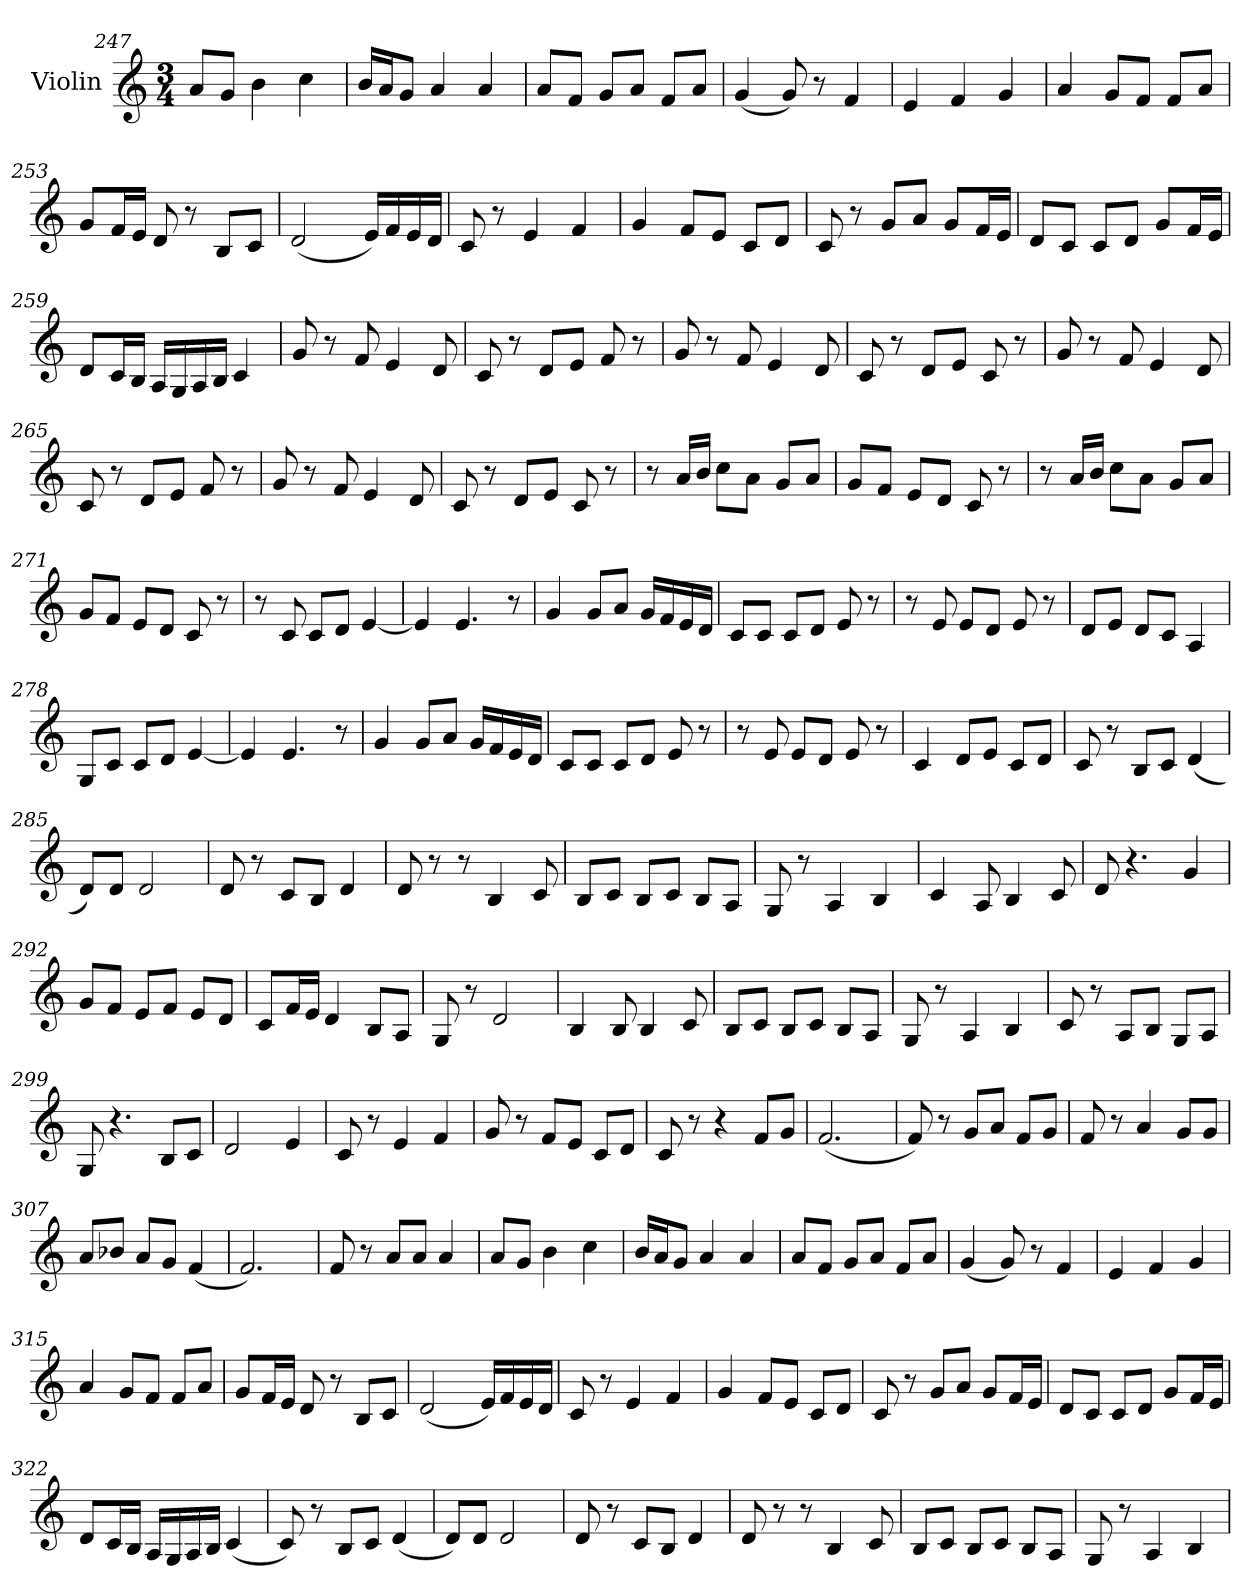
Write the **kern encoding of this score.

**kern
*part1
*staff1
*I"Violin
*clefG2
*k[]
*C:
*M3/4
=247
8a/L
8g/J
4b\
4cc\
=248
16b/LL
16a/J
8g/J
4a/
4a/
=249
8a/L
8f/J
8g/L
8a/J
8f/L
8a/J
=250
(4g/
8g/)
8r
4f/
!!LO:LB:g=z
=251
4e/
4f/
4g/
=252
4a/
8g/L
8f/J
8f/L
8a/J
=253
8g/L
16f/L
16e/JJ
8d/
8r
8B/L
8c/J
=254
(2d/
16e/LL)
16f/
16e/
16d/JJ
=255
8c/
8r
4e/
4f/
=256
4g/
8f/L
8e/J
8c/L
8d/J
!!LO:LB:g=z
=257
8c/
8r
8g/L
8a/J
8g/L
16f/L
16e/JJ
=258
8d/L
8c/J
8c/L
8d/J
8g/L
16f/L
16e/JJ
=259
8d/L
16c/L
16B/JJ
16A/LL
16G/
16A/
16B/JJ
4c/
=260
8g/
8r
8f/
4e/
8d/
=261
8c/
8r
8d/L
8e/J
8f/
8r
!!LO:LB:g=z
=262
8g/
8r
8f/
4e/
8d/
=263
8c/
8r
8d/L
8e/J
8c/
8r
=264
8g/
8r
8f/
4e/
8d/
=265
8c/
8r
8d/L
8e/J
8f/
8r
=266
8g/
8r
8f/
4e/
8d/
=267
8c/
8r
8d/L
8e/J
8c/
8r
!!LO:LB:g=z
=268
8r
16a/LL
16b/JJ
8cc\L
8a\J
8g/L
8a/J
=269
8g/L
8f/J
8e/L
8d/J
8c/
8r
=270
8r
16a/LL
16b/JJ
8cc\L
8a\J
8g/L
8a/J
=271
8g/L
8f/J
8e/L
8d/J
8c/
8r
=272
8r
8c/
8c/L
8d/J
[4e/
=273
4e/]
4.e/
8r
!!LO:LB:g=z
=274
4g/
8g/L
8a/J
16g/LL
16f/
16e/
16d/JJ
=275
8c/L
8c/J
8c/L
8d/J
8e/
8r
=276
8r
8e/
8e/L
8d/J
8e/
8r
=277
8d/L
8e/J
8d/L
8c/J
4A/
=278
8G/L
8c/J
8c/L
8d/J
[4e/
=279
4e/]
4.e/
8r
!!LO:PB:g=z
=280
4g/
8g/L
8a/J
16g/LL
16f/
16e/
16d/JJ
=281
8c/L
8c/J
8c/L
8d/J
8e/
8r
=282
8r
8e/
8e/L
8d/J
8e/
8r
=283
4c/
8d/L
8e/J
8c/L
8d/J
=284
8c/
8r
8B/L
8c/J
(4d/
!!LO:PB:g=z
=285
8d/L)
8d/J
2d/
!!LO:PB:g=z
=286
8d/
8r
8c/L
8B/J
4d/
=287
8d/
8r
8r
4B/
8c/
=288
8B/L
8c/J
8B/L
8c/J
8B/L
8A/J
=289
8G/
8r
4A/
4B/
=290
4c/
8A/
4B/
8c/
!!LO:PB:g=z
=291
8d/
4.r
4g/
!!LO:PB:g=z
=292
8g/L
8f/J
8e/L
8f/J
8e/L
8d/J
=293
8c/L
16f/L
16e/JJ
4d/
8B/L
8A/J
=294
8G/
8r
2d/
=295
4B/
8B/
4B/
8c/
=296
8B/L
8c/J
8B/L
8c/J
8B/L
8A/J
!!LO:PB:g=z
=297
8G/
8r
4A/
4B/
!!LO:PB:g=z
=298
8c/
8r
8A/L
8B/J
8G/L
8A/J
=299
8G/
4.r
8B/L
8c/J
=300
2d/
4e/
=301
8c/
8r
4e/
4f/
=302
8g/
8r
8f/L
8e/J
8c/L
8d/J
=303
8c/
8r
4r
8f/L
8g/J
!!LO:PB:g=z
=304
(2.f/
!!LO:PB:g=z
=305
8f/)
8r
8g/L
8a/J
8f/L
8g/J
=306
8f/
8r
4a/
8g/L
8g/J
=307
8a/L
8b-X/J
8a/L
8g/J
(4f/
=308
2.f/)
=309
8f/
8r
8a/L
8a/J
4a/
=310
8a/L
8g/J
4b\
4cc\
!!LO:PB:g=z
=311
16b/LL
16a/J
8g/J
4a/
4a/
!!LO:PB:g=z
=312
8a/L
8f/J
8g/L
8a/J
8f/L
8a/J
=313
(4g/
8g/)
8r
4f/
=314
4e/
4f/
4g/
=315
4a/
8g/L
8f/J
8f/L
8a/J
=316
8g/L
16f/L
16e/JJ
8d/
8r
8B/L
8c/J
=317
(2d/
16e/LL)
16f/
16e/
16d/JJ
!!LO:LB:g=z
=318
8c/
8r
4e/
4f/
=319
4g/
8f/L
8e/J
8c/L
8d/J
=320
8c/
8r
8g/L
8a/J
8g/L
16f/L
16e/JJ
=321
8d/L
8c/J
8c/L
8d/J
8g/L
16f/L
16e/JJ
=322
8d/L
16c/L
16B/JJ
16A/LL
16G/
16A/
16B/JJ
(4c/
!!LO:LB:g=z
=323
8c/)
8r
8B/L
8c/J
(4d/
=324
8d/L)
8d/J
2d/
=325
8d/
8r
8c/L
8B/J
4d/
=326
8d/
8r
8r
4B/
8c/
=327
8B/L
8c/J
8B/L
8c/J
8B/L
8A/J
!!LO:PB:g=z
=328
8G/
8r
4A/
4B/
=
*-
